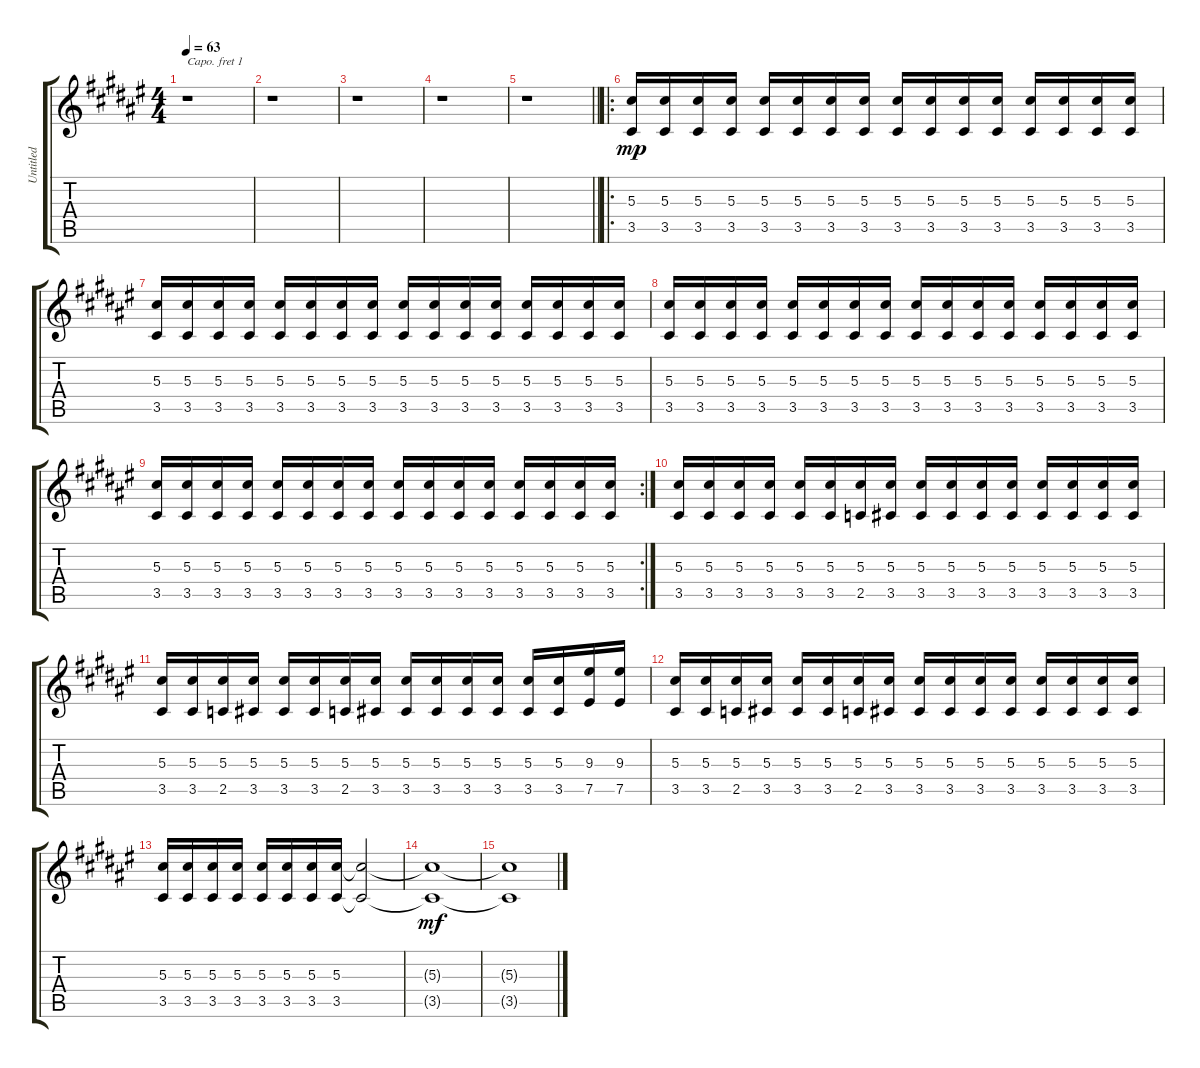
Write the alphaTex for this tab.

\track ("Untitled" "Untitled") {instrument distortionguitar}
\staff {score tabs}
\capo 1
\tuning (E4 B3 G3 D3 A2 E2) {hide}
\ts (4 4)
\tempo 63
\clef g2
\ks d#minor
r.1{dy p} |
\ks f#
r.1 |
\ks d#minor
r.1 |
r.1 |
\barLineRight lightlight
r.1 |
\ro
\ks f#
(5.3 3.5).16{dy mp} (5.3 3.5).16 (5.3 3.5).16 (5.3 3.5).16 (5.3 3.5).16 (5.3 3.5).16 (5.3 3.5).16 (5.3 3.5).16 (5.3 3.5).16 (5.3 3.5).16 (5.3 3.5).16 (5.3 3.5).16 (5.3 3.5).16 (5.3 3.5).16 (5.3 3.5).16 (5.3 3.5).16 |
\ks d#minor
(5.3 3.5).16 (5.3 3.5).16 (5.3 3.5).16 (5.3 3.5).16 (5.3 3.5).16 (5.3 3.5).16 (5.3 3.5).16 (5.3 3.5).16 (5.3 3.5).16 (5.3 3.5).16 (5.3 3.5).16 (5.3 3.5).16 (5.3 3.5).16 (5.3 3.5).16 (5.3 3.5).16 (5.3 3.5).16 |
\ks f#
(5.3 3.5).16 (5.3 3.5).16 (5.3 3.5).16 (5.3 3.5).16 (5.3 3.5).16 (5.3 3.5).16 (5.3 3.5).16 (5.3 3.5).16 (5.3 3.5).16 (5.3 3.5).16 (5.3 3.5).16 (5.3 3.5).16 (5.3 3.5).16 (5.3 3.5).16 (5.3 3.5).16 (5.3 3.5).16 |
\rc 2
\ks d#minor
(5.3 3.5).16 (5.3 3.5).16 (5.3 3.5).16 (5.3 3.5).16 (5.3 3.5).16 (5.3 3.5).16 (5.3 3.5).16 (5.3 3.5).16 (5.3 3.5).16 (5.3 3.5).16 (5.3 3.5).16 (5.3 3.5).16 (5.3 3.5).16 (5.3 3.5).16 (5.3 3.5).16 (5.3 3.5).16 |
\ks f#
(5.3 3.5).16 (5.3 3.5).16 (5.3 3.5).16 (5.3 3.5).16 (5.3 3.5).16 (5.3 3.5).16 (5.3 2.5).16 (5.3 3.5).16 (5.3 3.5).16 (5.3 3.5).16 (5.3 3.5).16 (5.3 3.5).16 (5.3 3.5).16 (5.3 3.5).16 (5.3 3.5).16 (5.3 3.5).16 |
\ks d#minor
(5.3 3.5).16 (5.3 3.5).16 (5.3 2.5).16 (5.3 3.5).16 (5.3 3.5).16 (5.3 3.5).16 (5.3 2.5).16 (5.3 3.5).16 (5.3 3.5).16 (5.3 3.5).16 (5.3 3.5).16 (5.3 3.5).16 (5.3 3.5).16 (5.3 3.5).16 (9.3 7.5).16 (9.3 7.5).16 |
\ks f#
(5.3 3.5).16 (5.3 3.5).16 (5.3 2.5).16 (5.3 3.5).16 (5.3 3.5).16 (5.3 3.5).16 (5.3 2.5).16 (5.3 3.5).16 (5.3 3.5).16 (5.3 3.5).16 (5.3 3.5).16 (5.3 3.5).16 (5.3 3.5).16 (5.3 3.5).16 (5.3 3.5).16 (5.3 3.5).16 |
\ks d#minor
(5.3 3.5).16 (5.3 3.5).16 (5.3 3.5).16 (5.3 3.5).16 (5.3 3.5).16 (5.3 3.5).16 (5.3 3.5).16 (5.3 3.5).16 (5.3{t} 3.5{t}).2 |
\ks f#
(5.3{t} 3.5{t}).1{dy mf} |
\ks d#minor
(5.3{t} 3.5{t}).1
